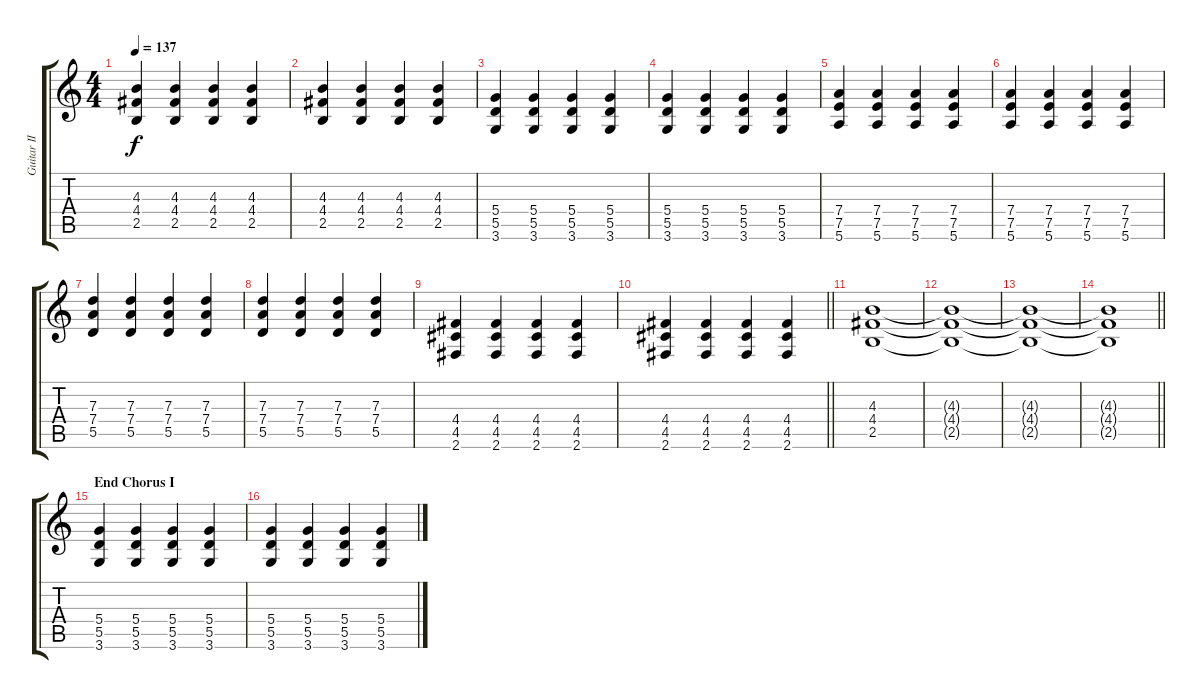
\track ("Guitar II" "Guitar II") {instrument electricguitarclean}
\staff {score tabs}
\tuning (E4 B3 G3 D3 A2 E2) {hide}
\ts (4 4)
\tempo 137
\clef g2
\ks c
(4.3 4.4 2.5).4{dy f} (4.3 4.4 2.5).4 (4.3 4.4 2.5).4 (4.3 4.4 2.5).4 |
(4.3 4.4 2.5).4 (4.3 4.4 2.5).4 (4.3 4.4 2.5).4 (4.3 4.4 2.5).4 |
(5.4 5.5 3.6).4 (5.4 5.5 3.6).4 (5.4 5.5 3.6).4 (5.4 5.5 3.6).4 |
(5.4 5.5 3.6).4 (5.4 5.5 3.6).4 (5.4 5.5 3.6).4 (5.4 5.5 3.6).4 |
(7.4 7.5 5.6).4 (7.4 7.5 5.6).4 (7.4 7.5 5.6).4 (7.4 7.5 5.6).4 |
(7.4 7.5 5.6).4 (7.4 7.5 5.6).4 (7.4 7.5 5.6).4 (7.4 7.5 5.6).4 |
(7.3 7.4 5.5).4 (7.3 7.4 5.5).4 (7.3 7.4 5.5).4 (7.3 7.4 5.5).4 |
(7.3 7.4 5.5).4 (7.3 7.4 5.5).4 (7.3 7.4 5.5).4 (7.3 7.4 5.5).4 |
(4.4 4.5 2.6).4 (4.4 4.5 2.6).4 (4.4 4.5 2.6).4 (4.4 4.5 2.6).4 |
\barLineRight lightlight
(4.4 4.5 2.6).4 (4.4 4.5 2.6).4 (4.4 4.5 2.6).4 (4.4 4.5 2.6).4 |
\section ("" "")
(4.3 4.4 2.5).1 |
(4.3{t} 4.4{t} 2.5{t}).1 |
(4.3{t} 4.4{t} 2.5{t}).1 |
\barLineRight lightlight
(4.3{t} 4.4{t} 2.5{t}).1 |
\section ("" "End Chorus I")
(5.4 5.5 3.6).4 (5.4 5.5 3.6).4 (5.4 5.5 3.6).4 (5.4 5.5 3.6).4 |
(5.4 5.5 3.6).4 (5.4 5.5 3.6).4 (5.4 5.5 3.6).4 (5.4 5.5 3.6).4
